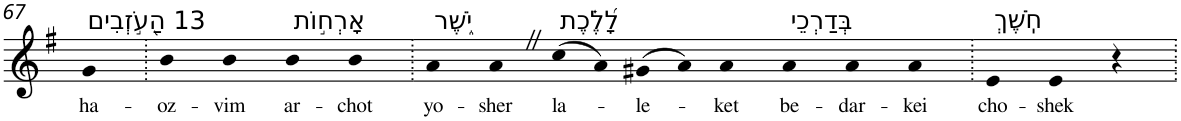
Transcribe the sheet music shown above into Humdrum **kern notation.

**kern	**text
*part1	*part1
*staff1	*staff1
*I"Piano	*
*I'Pno	*
!!LO:PB:g=z
*clefG2	*
*k[f#]	*
*G:	*
=67	=67
!LO:TX:a:t=13 הַ֭עֹ֣זְבִים	!
!	!LO:LY:b
4g	ha-
=68.	=68.
!	!LO:LY:b
4b	-oz-
!	!LO:LY:b
4b	-vim
!LO:TX:a:t=אָרְח֣וֹת	!
!	!LO:LY:b
4b	ar-
!	!LO:LY:b
4b	-chot
=69.	=69.
!LO:TX:a:t=יֹ֑שֶׁר	!
!	!LO:LY:b
4a	yo-
!	!LO:LY:b
4aZ	-sher
!LO:TX:a:t=לָ֝לֶ֗כֶת	!
!	!LO:LY:b
(>8cc	la-
8a)	.
!	!LO:LY:b
(>8g#X	-le-
8a)	.
!	!LO:LY:b
4a	-ket
!LO:TX:a:t=בְּדַרְכֵי	!
!	!LO:LY:b
4a	be-
!	!LO:LY:b
4a	-dar-
!	!LO:LY:b
4a	-kei
=70.	=70.
!LO:TX:a:t=חֹֽשֶׁךְ	!
!	!LO:LY:b
4e	cho-
!	!LO:LY:b
4e	-shek
4r	.
=.	=.
*-	*-
